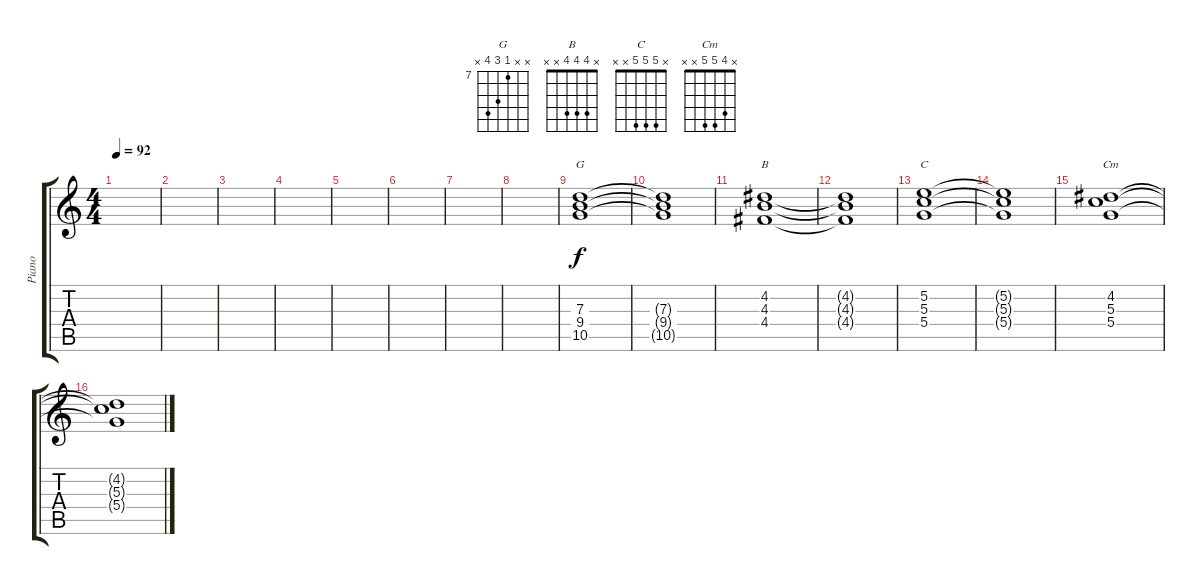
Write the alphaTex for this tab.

\track ("Piano" "Piano") {instrument acousticguitarnylon}
\staff {score tabs}
\tuning (E4 B3 G3 D3 A2 E2) {hide}
\chord ("G" x x 7 9 10 x) {firstfret 7}
\chord ("B" x 4 4 4 x x)
\chord ("C" x 5 5 5 x x)
\chord ("Cm" x 4 5 5 x x)
\ts (4 4)
\tempo 92
\clef g2
\ks c
|
|
|
|
|
|
|
|
(7.3 9.4 10.5).1{ch "G" volume 6} |
(7.3{t} 9.4{t} 10.5{t}).1 |
(4.2 4.3 4.4).1{ch "B"} |
(4.2{t} 4.3{t} 4.4{t}).1 |
(5.2 5.3 5.4).1{ch "C"} |
(5.2{t} 5.3{t} 5.4{t}).1 |
(4.2 5.3 5.4).1{ch "Cm"} |
(4.2{t} 5.3{t} 5.4{t}).1
